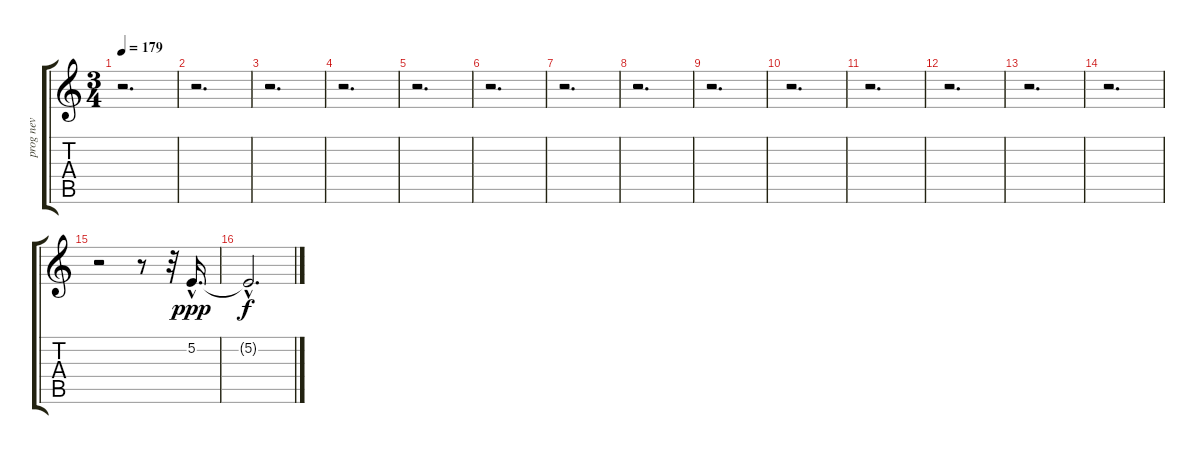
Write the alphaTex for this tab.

\track ("prog nev" "prog nev") {instrument stringensemble1}
\staff {score tabs}
\tuning (E4 B3 G3 D3 A2 E2) {hide}
\ts (3 4)
\tempo 179
\clef g2
\ks c
r.2{d dy ppp} |
r.2{d} |
r.2{d} |
r.2{d} |
r.2{d} |
r.2{d} |
r.2{d} |
r.2{d} |
r.2{d} |
r.2{d} |
r.2{d} |
r.2{d} |
r.2{d} |
r.2{d} |
r.2 r.8 r.32 5.2{hac}.16{d} |
5.2{hac t}.2{d dy f}
